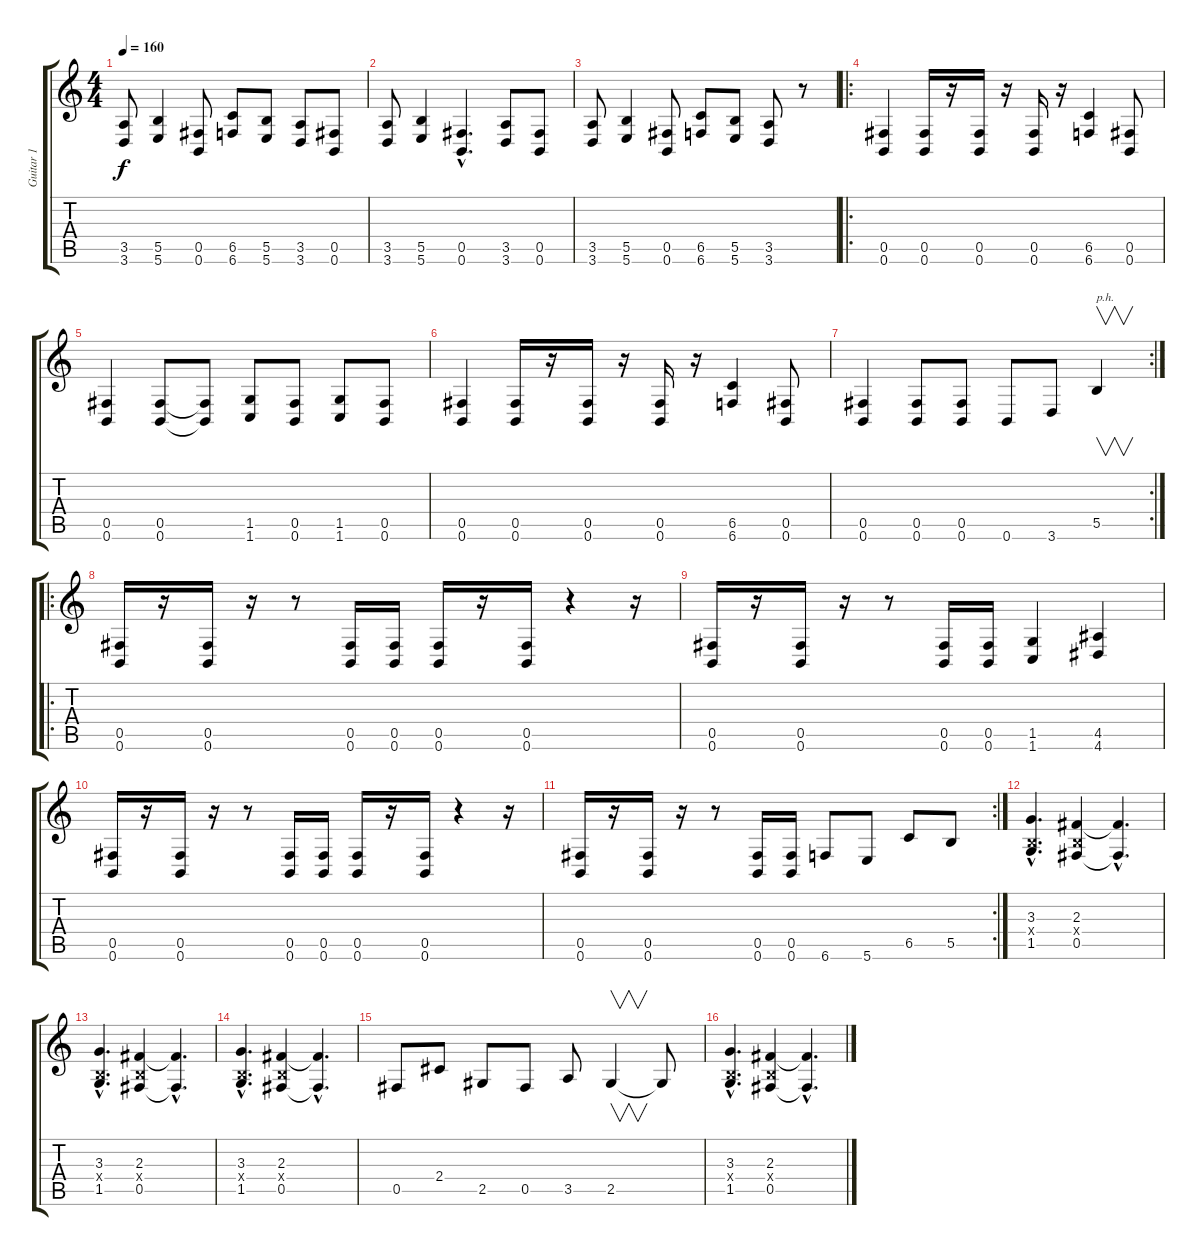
\track ("Guitar 1" "Guitar 1") {instrument overdrivenguitar}
\staff {score tabs}
\tuning (Db4 Ab3 E3 B2 Gb2 B1) {hide}
\ts (4 4)
\tempo 160
\clef g2
\ks c
(3.5 3.6).8{dy f} (5.5 5.6).4 (0.5 0.6).8 (6.5 6.6).8 (5.5 5.6).8 (3.5 3.6).8 (0.5 0.6).8 |
(3.5 3.6).8 (5.5 5.6).4 (0.5{hac} 0.6{hac}).4{d} (3.5 3.6).8 (0.5 0.6).8 |
(3.5 3.6).8 (5.5 5.6).4 (0.5 0.6).8 (6.5 6.6).8 (5.5 5.6).8 (3.5 3.6).8 r.8 |
\ro
(0.5 0.6).4 (0.5 0.6).16 r.16 (0.5 0.6).16 r.16 (0.5 0.6).16 r.16 (6.5 6.6).4 (0.5 0.6).8 |
(0.5 0.6).4 (0.5 0.6).8 (0.5{t} 0.6{t}).8 (1.5 1.6).8 (0.5 0.6).8 (1.5 1.6).8 (0.5 0.6).8 |
(0.5 0.6).4 (0.5 0.6).16 r.16 (0.5 0.6).16 r.16 (0.5 0.6).16 r.16 (6.5 6.6).4 (0.5 0.6).8 |
\rc 2
(0.5 0.6).4 (0.5 0.6).8 (0.5 0.6).8 0.6.8 3.6.8 5.5.4{v txt "p.h."} |
\ro
(0.5 0.6).16 r.16 (0.5 0.6).16 r.16 r.8 (0.5 0.6).16 (0.5 0.6).16 (0.5 0.6).16 r.16 (0.5 0.6).16 r.4 r.16 |
(0.5 0.6).16 r.16 (0.5 0.6).16 r.16 r.8 (0.5 0.6).16 (0.5 0.6).16 (1.5 1.6).4 (4.5 4.6).4 |
(0.5 0.6).16 r.16 (0.5 0.6).16 r.16 r.8 (0.5 0.6).16 (0.5 0.6).16 (0.5 0.6).16 r.16 (0.5 0.6).16 r.4 r.16 |
\rc 2
(0.5 0.6).16 r.16 (0.5 0.6).16 r.16 r.8 (0.5 0.6).16 (0.5 0.6).16 6.6.8 5.6.8 6.5.8 5.5.8 |
(3.3{hac} 0.4{x} 1.5{hac}).4{d} (2.3 0.4{x} 0.5).4 (2.3{hac t} 0.5{hac t}).4{d} |
(3.3{hac} 0.4{hac x} 1.5{hac}).4{d} (2.3 0.4{x} 0.5).4 (2.3{hac t} 0.5{hac t}).4{d} |
(3.3{hac} 0.4{x} 1.5{hac}).4{d} (2.3 0.4{x} 0.5).4 (2.3{hac t} 0.5{hac t}).4{d} |
0.5.8 2.4.8 2.5.8 0.5.8 3.5.8 2.5.4{v} 2.5{t}.8 |
(3.3{hac} 0.4{x} 1.5{hac}).4{d} (2.3 0.4{x} 0.5).4 (2.3{hac t} 0.5{hac t}).4{d}
